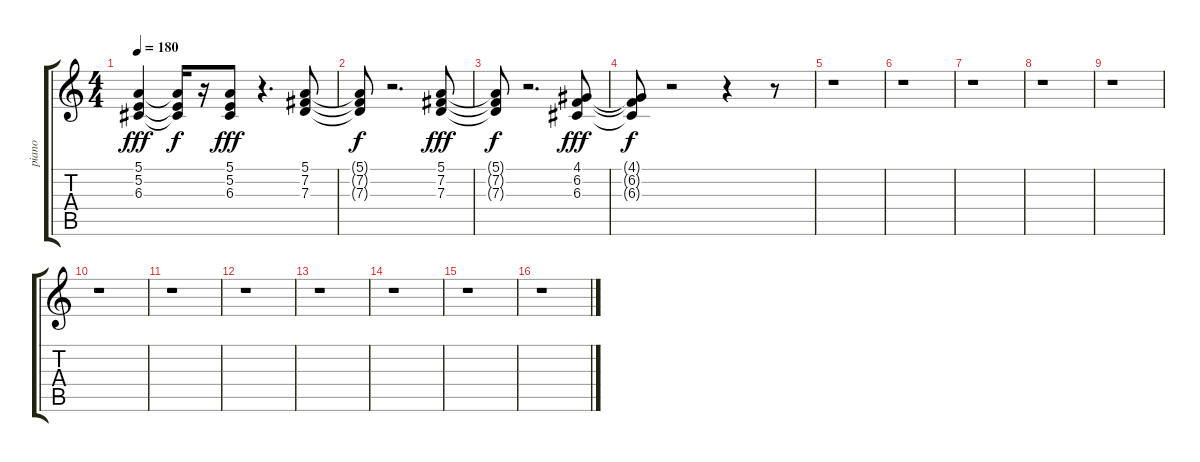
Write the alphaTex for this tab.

\track ("piano" "piano") {instrument acousticgrandpiano}
\staff {score tabs}
\tuning (E4 B3 G3 D3 A2 E2) {hide}
\ts (4 4)
\tempo 180
\clef g2
\ks c
(5.1 5.2 6.3).4{dy fff} (5.1{t} 5.2{t} 6.3{t}).16{dy f} r.16 (5.1 5.2 6.3).8{dy fff} r.4{d} (5.1 7.2 7.3).8 |
(5.1{t} 7.2{t} 7.3{t}).8{dy f} r.2{d} (5.1 7.2 7.3).8{dy fff} |
(5.1{t} 7.2{t} 7.3{t}).8{dy f} r.2{d} (4.1 6.2 6.3).8{dy fff} |
(4.1{t} 6.2{t} 6.3{t}).8{dy f} r.2 r.4 r.8 |
r.1 |
r.1 |
r.1 |
r.1 |
r.1 |
r.1 |
r.1 |
r.1 |
r.1 |
r.1 |
r.1 |
r.1
